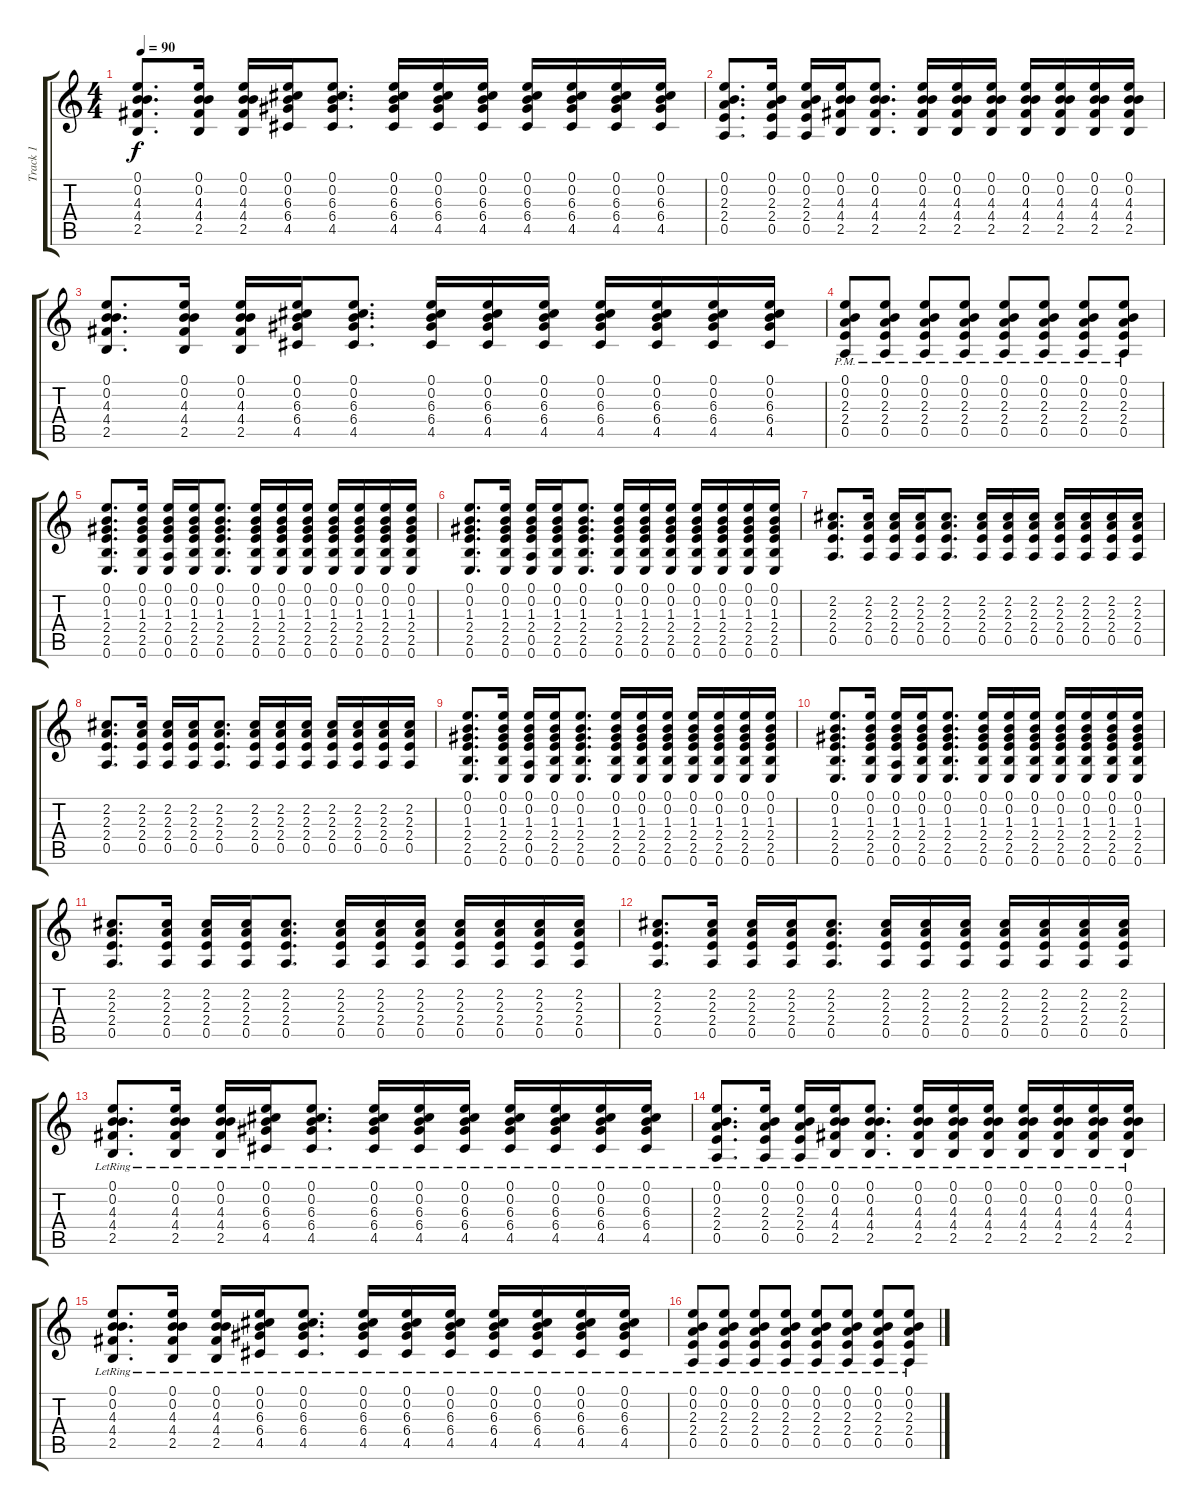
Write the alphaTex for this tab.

\track ("Track 1" "Track 1") {instrument acousticguitarsteel}
\staff {score tabs}
\tuning (E4 B3 G3 D3 A2 E2) {hide}
\ts (4 4)
\tempo 90
\clef g2
\ks c
(0.1 0.2 4.3 4.4 2.5).8{d dy f} (0.1 0.2 4.3 4.4 2.5).16 (0.1 0.2 4.3 4.4 2.5).16 (0.1 0.2 6.3 6.4 4.5).16 (0.1 0.2 6.3 6.4 4.5).8{d} (0.1 0.2 6.3 6.4 4.5).16 (0.1 0.2 6.3 6.4 4.5).16 (0.1 0.2 6.3 6.4 4.5).16 (0.1 0.2 6.3 6.4 4.5).16 (0.1 0.2 6.3 6.4 4.5).16 (0.1 0.2 6.3 6.4 4.5).16 (0.1 0.2 6.3 6.4 4.5).16 |
(0.1 0.2 2.3 2.4 0.5).8{d} (0.1 0.2 2.3 2.4 0.5).16 (0.1 0.2 2.3 2.4 0.5).16 (0.1 0.2 4.3 4.4 2.5).16 (0.1 0.2 4.3 4.4 2.5).8{d} (0.1 0.2 4.3 4.4 2.5).16 (0.1 0.2 4.3 4.4 2.5).16 (0.1 0.2 4.3 4.4 2.5).16 (0.1 0.2 4.3 4.4 2.5).16 (0.1 0.2 4.3 4.4 2.5).16 (0.1 0.2 4.3 4.4 2.5).16 (0.1 0.2 4.3 4.4 2.5).16 |
(0.1 0.2 4.3 4.4 2.5).8{d} (0.1 0.2 4.3 4.4 2.5).16 (0.1 0.2 4.3 4.4 2.5).16 (0.1 0.2 6.3 6.4 4.5).16 (0.1 0.2 6.3 6.4 4.5).8{d} (0.1 0.2 6.3 6.4 4.5).16 (0.1 0.2 6.3 6.4 4.5).16 (0.1 0.2 6.3 6.4 4.5).16 (0.1 0.2 6.3 6.4 4.5).16 (0.1 0.2 6.3 6.4 4.5).16 (0.1 0.2 6.3 6.4 4.5).16 (0.1 0.2 6.3 6.4 4.5).16 |
(0.1{pm} 0.2{pm} 2.3{pm} 2.4{pm} 0.5{pm}).8 (0.1{pm} 0.2{pm} 2.3{pm} 2.4{pm} 0.5{pm}).8 (0.1{pm} 0.2{pm} 2.3{pm} 2.4{pm} 0.5{pm}).8 (0.1{pm} 0.2{pm} 2.3{pm} 2.4{pm} 0.5{pm}).8 (0.1{pm} 0.2{pm} 2.3{pm} 2.4{pm} 0.5{pm}).8 (0.1{pm} 0.2{pm} 2.3{pm} 2.4{pm} 0.5{pm}).8 (0.1{pm} 0.2{pm} 2.3{pm} 2.4{pm} 0.5{pm}).8 (0.1{pm} 0.2{pm} 2.3{pm} 2.4{pm} 0.5{pm}).8 |
(0.1 0.2 1.3 2.4 2.5 0.6).8{d} (0.1 0.2 1.3 2.4 2.5 0.6).16 (0.1 0.2 1.3 2.4 0.5 0.6).16 (0.1 0.2 1.3 2.4 2.5 0.6).16 (0.1 0.2 1.3 2.4 2.5 0.6).8{d} (0.1 0.2 1.3 2.4 2.5 0.6).16 (0.1 0.2 1.3 2.4 2.5 0.6).16 (0.1 0.2 1.3 2.4 2.5 0.6).16 (0.1 0.2 1.3 2.4 2.5 0.6).16 (0.1 0.2 1.3 2.4 2.5 0.6).16 (0.1 0.2 1.3 2.4 2.5 0.6).16 (0.1 0.2 1.3 2.4 2.5 0.6).16 |
(0.1 0.2 1.3 2.4 2.5 0.6).8{d} (0.1 0.2 1.3 2.4 2.5 0.6).16 (0.1 0.2 1.3 2.4 0.5 0.6).16 (0.1 0.2 1.3 2.4 2.5 0.6).16 (0.1 0.2 1.3 2.4 2.5 0.6).8{d} (0.1 0.2 1.3 2.4 2.5 0.6).16 (0.1 0.2 1.3 2.4 2.5 0.6).16 (0.1 0.2 1.3 2.4 2.5 0.6).16 (0.1 0.2 1.3 2.4 2.5 0.6).16 (0.1 0.2 1.3 2.4 2.5 0.6).16 (0.1 0.2 1.3 2.4 2.5 0.6).16 (0.1 0.2 1.3 2.4 2.5 0.6).16 |
(2.2 2.3 2.4 0.5).8{d} (2.2 2.3 2.4 0.5).16 (2.2 2.3 2.4 0.5).16 (2.2 2.3 2.4 0.5).16 (2.2 2.3 2.4 0.5).8{d} (2.2 2.3 2.4 0.5).16 (2.2 2.3 2.4 0.5).16 (2.2 2.3 2.4 0.5).16 (2.2 2.3 2.4 0.5).16 (2.2 2.3 2.4 0.5).16 (2.2 2.3 2.4 0.5).16 (2.2 2.3 2.4 0.5).16 |
(2.2 2.3 2.4 0.5).8{d} (2.2 2.3 2.4 0.5).16 (2.2 2.3 2.4 0.5).16 (2.2 2.3 2.4 0.5).16 (2.2 2.3 2.4 0.5).8{d} (2.2 2.3 2.4 0.5).16 (2.2 2.3 2.4 0.5).16 (2.2 2.3 2.4 0.5).16 (2.2 2.3 2.4 0.5).16 (2.2 2.3 2.4 0.5).16 (2.2 2.3 2.4 0.5).16 (2.2 2.3 2.4 0.5).16 |
(0.1 0.2 1.3 2.4 2.5 0.6).8{d} (0.1 0.2 1.3 2.4 2.5 0.6).16 (0.1 0.2 1.3 2.4 0.5 0.6).16 (0.1 0.2 1.3 2.4 2.5 0.6).16 (0.1 0.2 1.3 2.4 2.5 0.6).8{d} (0.1 0.2 1.3 2.4 2.5 0.6).16 (0.1 0.2 1.3 2.4 2.5 0.6).16 (0.1 0.2 1.3 2.4 2.5 0.6).16 (0.1 0.2 1.3 2.4 2.5 0.6).16 (0.1 0.2 1.3 2.4 2.5 0.6).16 (0.1 0.2 1.3 2.4 2.5 0.6).16 (0.1 0.2 1.3 2.4 2.5 0.6).16 |
(0.1 0.2 1.3 2.4 2.5 0.6).8{d} (0.1 0.2 1.3 2.4 2.5 0.6).16 (0.1 0.2 1.3 2.4 0.5 0.6).16 (0.1 0.2 1.3 2.4 2.5 0.6).16 (0.1 0.2 1.3 2.4 2.5 0.6).8{d} (0.1 0.2 1.3 2.4 2.5 0.6).16 (0.1 0.2 1.3 2.4 2.5 0.6).16 (0.1 0.2 1.3 2.4 2.5 0.6).16 (0.1 0.2 1.3 2.4 2.5 0.6).16 (0.1 0.2 1.3 2.4 2.5 0.6).16 (0.1 0.2 1.3 2.4 2.5 0.6).16 (0.1 0.2 1.3 2.4 2.5 0.6).16 |
(2.2 2.3 2.4 0.5).8{d} (2.2 2.3 2.4 0.5).16 (2.2 2.3 2.4 0.5).16 (2.2 2.3 2.4 0.5).16 (2.2 2.3 2.4 0.5).8{d} (2.2 2.3 2.4 0.5).16 (2.2 2.3 2.4 0.5).16 (2.2 2.3 2.4 0.5).16 (2.2 2.3 2.4 0.5).16 (2.2 2.3 2.4 0.5).16 (2.2 2.3 2.4 0.5).16 (2.2 2.3 2.4 0.5).16 |
(2.2 2.3 2.4 0.5).8{d} (2.2 2.3 2.4 0.5).16 (2.2 2.3 2.4 0.5).16 (2.2 2.3 2.4 0.5).16 (2.2 2.3 2.4 0.5).8{d} (2.2 2.3 2.4 0.5).16 (2.2 2.3 2.4 0.5).16 (2.2 2.3 2.4 0.5).16 (2.2 2.3 2.4 0.5).16 (2.2 2.3 2.4 0.5).16 (2.2 2.3 2.4 0.5).16 (2.2 2.3 2.4 0.5).16 |
(0.1{lr} 0.2{lr} 4.3{lr} 4.4{lr} 2.5{lr}).8{d} (0.1{lr} 0.2{lr} 4.3{lr} 4.4{lr} 2.5{lr}).16 (0.1{lr} 0.2{lr} 4.3{lr} 4.4{lr} 2.5{lr}).16 (0.1{lr} 0.2{lr} 6.3{lr} 6.4{lr} 4.5{lr}).16 (0.1{lr} 0.2{lr} 6.3{lr} 6.4{lr} 4.5{lr}).8{d} (0.1{lr} 0.2{lr} 6.3{lr} 6.4{lr} 4.5{lr}).16 (0.1{lr} 0.2{lr} 6.3{lr} 6.4{lr} 4.5{lr}).16 (0.1{lr} 0.2{lr} 6.3{lr} 6.4{lr} 4.5{lr}).16 (0.1{lr} 0.2{lr} 6.3{lr} 6.4{lr} 4.5{lr}).16 (0.1{lr} 0.2{lr} 6.3{lr} 6.4{lr} 4.5{lr}).16 (0.1{lr} 0.2{lr} 6.3{lr} 6.4{lr} 4.5{lr}).16 (0.1{lr} 0.2{lr} 6.3{lr} 6.4{lr} 4.5{lr}).16 |
(0.1{lr} 0.2{lr} 2.3{lr} 2.4{lr} 0.5{lr}).8{d} (0.1{lr} 0.2{lr} 2.3{lr} 2.4{lr} 0.5{lr}).16 (0.1{lr} 0.2{lr} 2.3{lr} 2.4{lr} 0.5{lr}).16 (0.1{lr} 0.2{lr} 4.3{lr} 4.4{lr} 2.5{lr}).16 (0.1{lr} 0.2{lr} 4.3{lr} 4.4{lr} 2.5{lr}).8{d} (0.1{lr} 0.2{lr} 4.3{lr} 4.4{lr} 2.5{lr}).16 (0.1{lr} 0.2{lr} 4.3{lr} 4.4{lr} 2.5{lr}).16 (0.1{lr} 0.2{lr} 4.3{lr} 4.4{lr} 2.5{lr}).16 (0.1{lr} 0.2{lr} 4.3{lr} 4.4{lr} 2.5{lr}).16 (0.1{lr} 0.2{lr} 4.3{lr} 4.4{lr} 2.5{lr}).16 (0.1{lr} 0.2{lr} 4.3{lr} 4.4{lr} 2.5{lr}).16 (0.1{lr} 0.2{lr} 4.3{lr} 4.4{lr} 2.5{lr}).16 |
(0.1{lr} 0.2{lr} 4.3{lr} 4.4{lr} 2.5{lr}).8{d} (0.1{lr} 0.2{lr} 4.3{lr} 4.4{lr} 2.5{lr}).16 (0.1{lr} 0.2{lr} 4.3{lr} 4.4{lr} 2.5{lr}).16 (0.1{lr} 0.2{lr} 6.3{lr} 6.4{lr} 4.5{lr}).16 (0.1{lr} 0.2{lr} 6.3{lr} 6.4{lr} 4.5{lr}).8{d} (0.1{lr} 0.2{lr} 6.3{lr} 6.4{lr} 4.5{lr}).16 (0.1{lr} 0.2{lr} 6.3{lr} 6.4{lr} 4.5{lr}).16 (0.1{lr} 0.2{lr} 6.3{lr} 6.4{lr} 4.5{lr}).16 (0.1{lr} 0.2{lr} 6.3{lr} 6.4{lr} 4.5{lr}).16 (0.1{lr} 0.2{lr} 6.3{lr} 6.4{lr} 4.5{lr}).16 (0.1{lr} 0.2{lr} 6.3{lr} 6.4{lr} 4.5{lr}).16 (0.1{lr} 0.2{lr} 6.3{lr} 6.4{lr} 4.5{lr}).16 |
(0.1{lr} 0.2{lr} 2.3{lr} 2.4{lr} 0.5{lr}).8 (0.1{lr} 0.2{lr} 2.3{lr} 2.4{lr} 0.5{lr}).8 (0.1{lr} 0.2{lr} 2.3{lr} 2.4{lr} 0.5{lr}).8 (0.1{lr} 0.2{lr} 2.3{lr} 2.4{lr} 0.5{lr}).8 (0.1{lr} 0.2{lr} 2.3{lr} 2.4{lr} 0.5{lr}).8 (0.1{lr} 0.2{lr} 2.3{lr} 2.4{lr} 0.5{lr}).8 (0.1{lr} 0.2{lr} 2.3{lr} 2.4{lr} 0.5{lr}).8 (0.1{lr} 0.2{lr} 2.3{lr} 2.4{lr} 0.5{lr}).8
